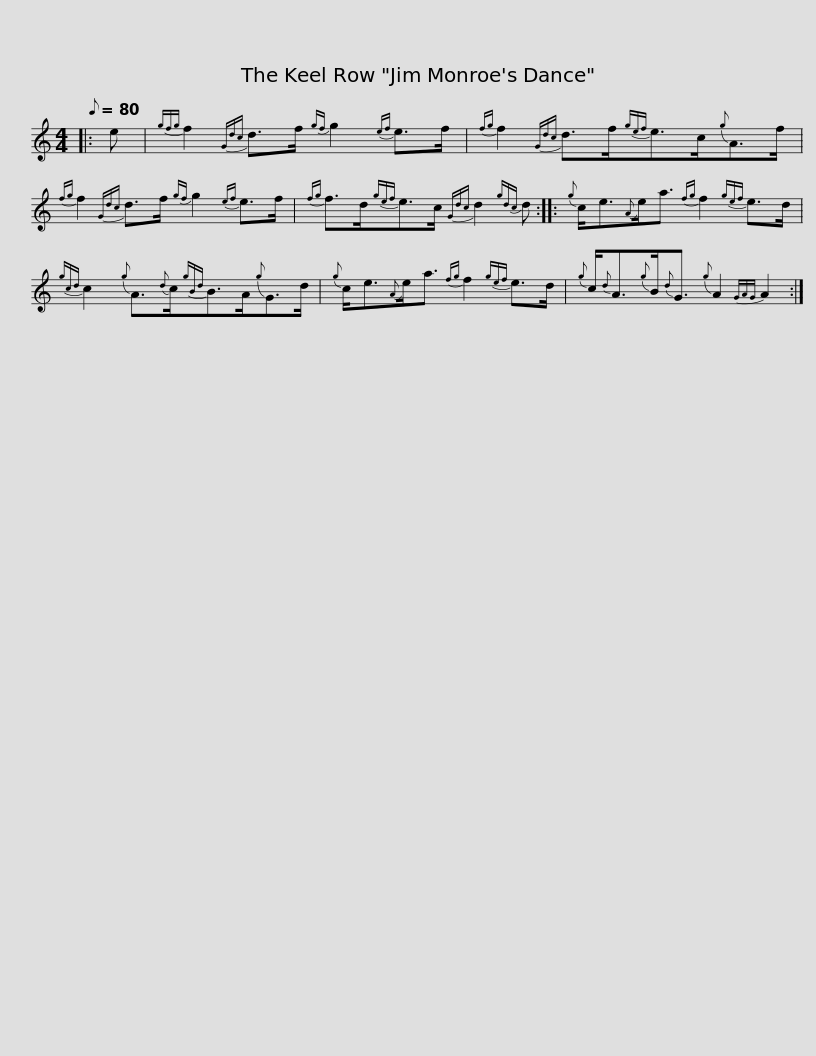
X:1
L:1/8
Q:1/8=80
M:4/4
I:linebreak $
K:C
V:1 treble
V:1
|: e |{gfg} f2{Gdc} d>f{gf} g2{ef} e>f |{fg} f2{Gdc} d>f{gef}e>c{g}A>f |{fg} f2{Gdc} d>f{gf} g2{ef} e>f |${fg} f>d{gef}e>c{Gdc} d2{gdc} d :: %5
{g} c<e{A}e<a{fg} f2{gef} e>d |{gcd} c2{g} A3/2{d}c/{gBd}B>A{g}G>d |${g} c<e{A}e<a{fg} f2{gef} e>d |{g} c/{d}A3/2{g}B/{d}G3/2{g} A2{GAG} A2 :| %9
